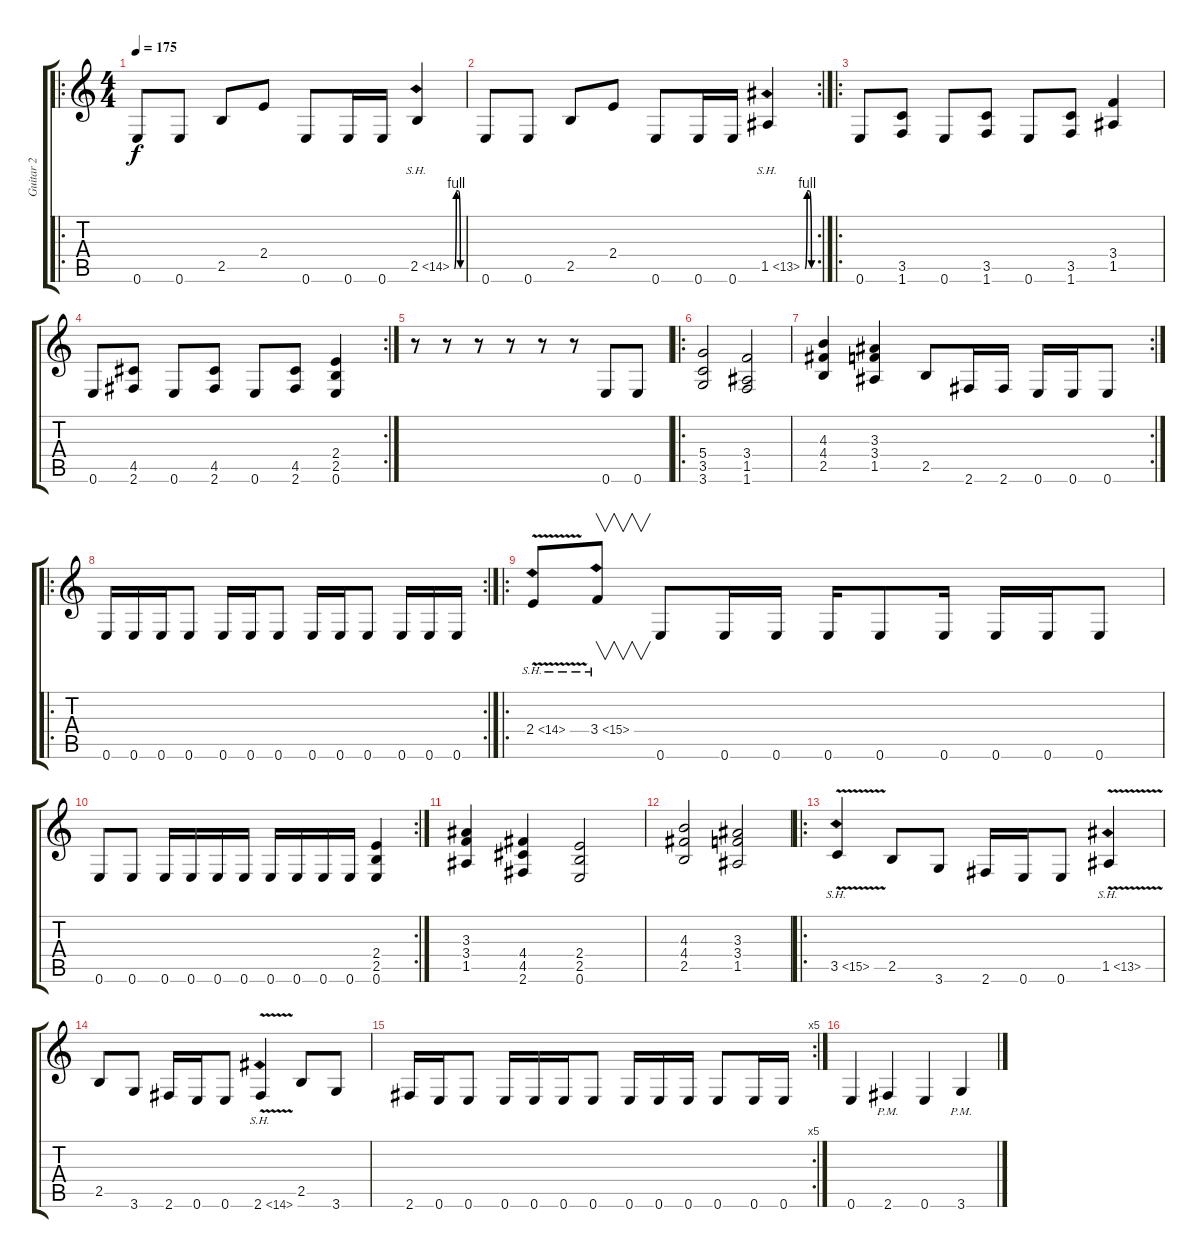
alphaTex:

\track ("Guitar 2" "Guitar 2") {instrument distortionguitar}
\staff {score tabs}
\tuning (E4 B3 G3 D3 A2 E2) {hide}
\ro
\ts (4 4)
\tempo 175
\clef g2
\ks c
0.6.8{dy f instrument distortionguitar} 0.6.8 2.5.8 2.4.8 0.6.8 0.6.16 0.6.16 2.5{be (custom 0 0 15 4 30 4 45 0 60 0) sh 12}.4 |
\rc 2
0.6.8 0.6.8 2.5.8 2.4.8 0.6.8 0.6.16 0.6.16 1.5{be (custom 0 0 15 4 30 4 45 0 60 0) sh 12}.4 |
\ro
0.6.8 (3.5 1.6).8 0.6.8 (3.5 1.6).8 0.6.8 (3.5 1.6).8 (3.4 1.5).4 |
\rc 2
0.6.8 (4.5 2.6).8 0.6.8 (4.5 2.6).8 0.6.8 (4.5 2.6).8 (2.4 2.5 0.6).4 |
r.8 r.8 r.8 r.8 r.8 r.8 0.6.8 0.6.8 |
\ro
(5.4 3.5 3.6).2 (3.4 1.5 1.6).2 |
\rc 2
(4.3 4.4 2.5).4 (3.3 3.4 1.5).4 2.5.8 2.6.16 2.6.16 0.6.16 0.6.16 0.6.8 |
\ro
\rc 2
0.6.16 0.6.16 0.6.16 0.6.8 0.6.16 0.6.16 0.6.8 0.6.16 0.6.16 0.6.8 0.6.16 0.6.16 0.6.16 |
\ro
2.4{sh 12 v}.8 3.4{sh 12}.8{v} 0.6.8 0.6.16 0.6.16 0.6.16 0.6.8 0.6.16 0.6.16 0.6.16 0.6.8 |
\rc 2
0.6.8 0.6.8 0.6.16 0.6.16 0.6.16 0.6.16 0.6.16 0.6.16 0.6.16 0.6.16 (2.4 2.5 0.6).4 |
(3.3 3.4 1.5).4 (4.4 4.5 2.6).4 (2.4 2.5 0.6).2 |
(4.3 4.4 2.5).2 (3.3 3.4 1.5).2 |
\ro
3.5{sh 12 v}.4 2.5.8 3.6.8 2.6.16 0.6.16 0.6.8 1.5{sh 12 v}.4 |
2.5.8 3.6.8 2.6.16 0.6.16 0.6.8 2.6{sh 12 v}.4 2.5.8 3.6.8 |
\rc 5
2.6.16 0.6.16 0.6.8 0.6.16 0.6.16 0.6.16 0.6.8 0.6.16 0.6.16 0.6.16 0.6.8 0.6.16 0.6.16 |
0.6.4 2.6{pm}.4 0.6.4 3.6{pm}.4
